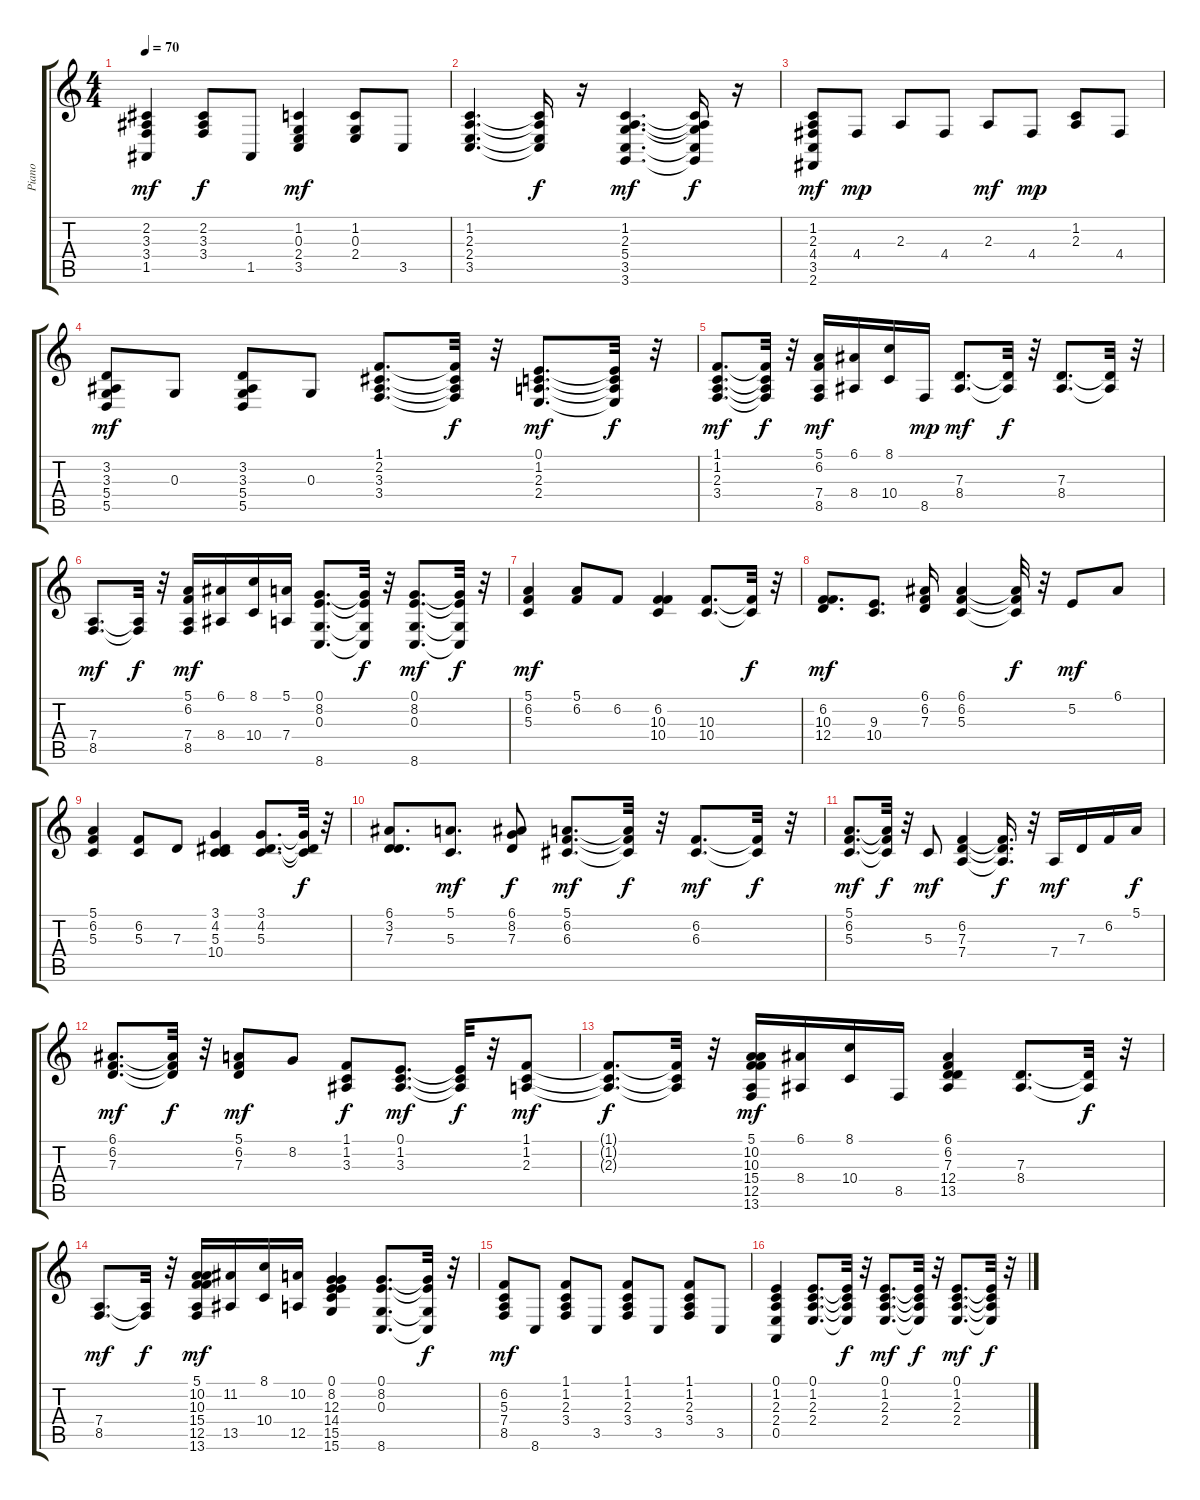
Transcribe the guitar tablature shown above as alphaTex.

\track ("Piano" "Piano") {instrument acousticgrandpiano}
\staff {score tabs}
\tuning (E4 B3 G3 D3 A2 E2) {hide}
\ts (4 4)
\tempo 70
\clef g2
\ks c
(2.2 3.3 3.4 1.5).4{dy mf} (2.2 3.3 3.4).8{dy f} 1.5.8 (1.2 0.3 2.4 3.5).4{dy mf} (1.2 0.3 2.4).8 3.5.8 |
(1.2 2.3 2.4 3.5).4{d} (1.2{t} 2.3{t} 2.4{t} 3.5{t}).16{dy f} r.16 (1.2 2.3 5.4 3.5 3.6).4{d dy mf} (1.2{t} 2.3{t} 5.4{t} 3.5{t} 3.6{t}).16{dy f} r.16 |
(1.2 2.3 4.4 3.5 2.6).8{dy mf} 4.4.8{dy mp} 2.3.8 4.4.8 2.3.8{dy mf} 4.4.8{dy mp} (1.2 2.3).8 4.4.8 |
(3.2 3.3 5.4 5.5).8{dy mf} 0.3.8 (3.2 3.3 5.4 5.5).8 0.3.8 (1.1 2.2 3.3 3.4).8{d} (1.1{t} 2.2{t} 3.3{t} 3.4{t}).32{dy f} r.32 (0.1 1.2 2.3 2.4).8{d dy mf} (0.1{t} 1.2{t} 2.3{t} 2.4{t}).32{dy f} r.32 |
(1.1 1.2 2.3 3.4).8{d dy mf} (1.1{t} 1.2{t} 2.3{t} 3.4{t}).32{dy f} r.32 (5.1 6.2 7.4 8.5).16{dy mf} (6.1 8.4).16 (8.1 10.4).16 8.5.16{dy mp} (7.3 8.4).8{d dy mf} (7.3{t} 8.4{t}).32{dy f} r.32 (7.3 8.4).8{d} (7.3{t} 8.4{t}).32 r.32 |
(7.4 8.5).8{d dy mf} (7.4{t} 8.5{t}).32{dy f} r.32 (5.1 6.2 7.4 8.5).16{dy mf} (6.1 8.4).16 (8.1 10.4).16 (5.1 7.4).16 (0.1 8.2 0.3 8.6).8{d} (0.1{t} 8.2{t} 0.3{t} 8.6{t}).32{dy f} r.32 (0.1 8.2 0.3 8.6).8{d dy mf} (0.1{t} 8.2{t} 0.3{t} 8.6{t}).32{dy f} r.32 |
(5.1 6.2 5.3).4{dy mf} (5.1 6.2).8 6.2.8 (6.2 10.3 10.4).4 (10.3 10.4).8{d} (10.3{t} 10.4{t}).32{dy f} r.32 |
(6.2 10.3 12.4).8{d dy mf} (9.3 10.4).8{d} (6.1 6.2 7.3).16 (6.1 6.2 5.3).4 (6.1{t} 6.2{t} 5.3{t}).32{dy f} r.32 5.2.8{dy mf} 6.1.8 |
(5.1 6.2 5.3).4 (6.2 5.3).8 7.3.8 (3.1 4.2 5.3 10.4).4 (3.1 4.2 5.3).8{d} (3.1{t} 4.2{t} 5.3{t}).32{dy f} r.32 |
(6.1 3.2 7.3).8{d} (5.1 5.3).8{d dy mf} (6.1 8.2 7.3).8{dy f} (5.1 6.2 6.3).8{d dy mf} (5.1{t} 6.2{t} 6.3{t}).32{dy f} r.32 (6.2 6.3).8{d dy mf} (6.2{t} 6.3{t}).32{dy f} r.32 |
(5.1 6.2 5.3).8{d dy mf} (5.1{t} 6.2{t} 5.3{t}).32{dy f} r.32 5.3.8{dy mf} (6.2 7.3 7.4).4 (6.2{t} 7.3{t} 7.4{t}).16{d dy f} r.32 7.4.16{dy mf} 7.3.16 6.2.16 5.1.16{dy f} |
(6.1 6.2 7.3).8{d dy mf} (6.1{t} 6.2{t} 7.3{t}).32{dy f} r.32 (5.1 6.2 7.3).8{dy mf} 8.2.8 (1.1 1.2 3.3).8{dy f} (0.1 1.2 3.3).8{d dy mf} (0.1{t} 1.2{t} 3.3{t}).32{dy f} r.32 (1.1 1.2 2.3).8{dy mf} |
(1.1{t} 1.2{t} 2.3{t}).8{d dy f} (1.1{t} 1.2{t} 2.3{t}).32 r.32 (5.1 10.2 10.3 15.4 12.5 13.6).16{dy mf} (6.1 8.4).16 (8.1 10.4).16 8.5.16 (6.1 6.2 7.3 12.4 13.5).4 (7.3 8.4).8{d} (7.3{t} 8.4{t}).32{dy f} r.32 |
(7.4 8.5).8{d dy mf} (7.4{t} 8.5{t}).32{dy f} r.32 (5.1 10.2 10.3 15.4 12.5 13.6).16{dy mf} (11.2 13.5).16 (8.1 10.4).16 (10.2 12.5).16 (0.1 8.2 12.3 14.4 15.5 15.6).4 (0.1 8.2 0.3 8.6).8{d} (0.1{t} 8.2{t} 0.3{t} 8.6{t}).32{dy f} r.32 |
(6.2 5.3 7.4 8.5).8{dy mf} 8.6.8 (1.1 1.2 2.3 3.4).8 3.5.8 (1.1 1.2 2.3 3.4).8 3.5.8 (1.1 1.2 2.3 3.4).8 3.5.8 |
(0.1 1.2 2.3 2.4 0.5).4 (0.1 1.2 2.3 2.4).8{d} (0.1{t} 1.2{t} 2.3{t} 2.4{t}).32{dy f} r.32 (0.1 1.2 2.3 2.4).8{d dy mf} (0.1{t} 1.2{t} 2.3{t} 2.4{t}).32{dy f} r.32 (0.1 1.2 2.3 2.4).8{d dy mf} (0.1{t} 1.2{t} 2.3{t} 2.4{t}).32{dy f} r.32
